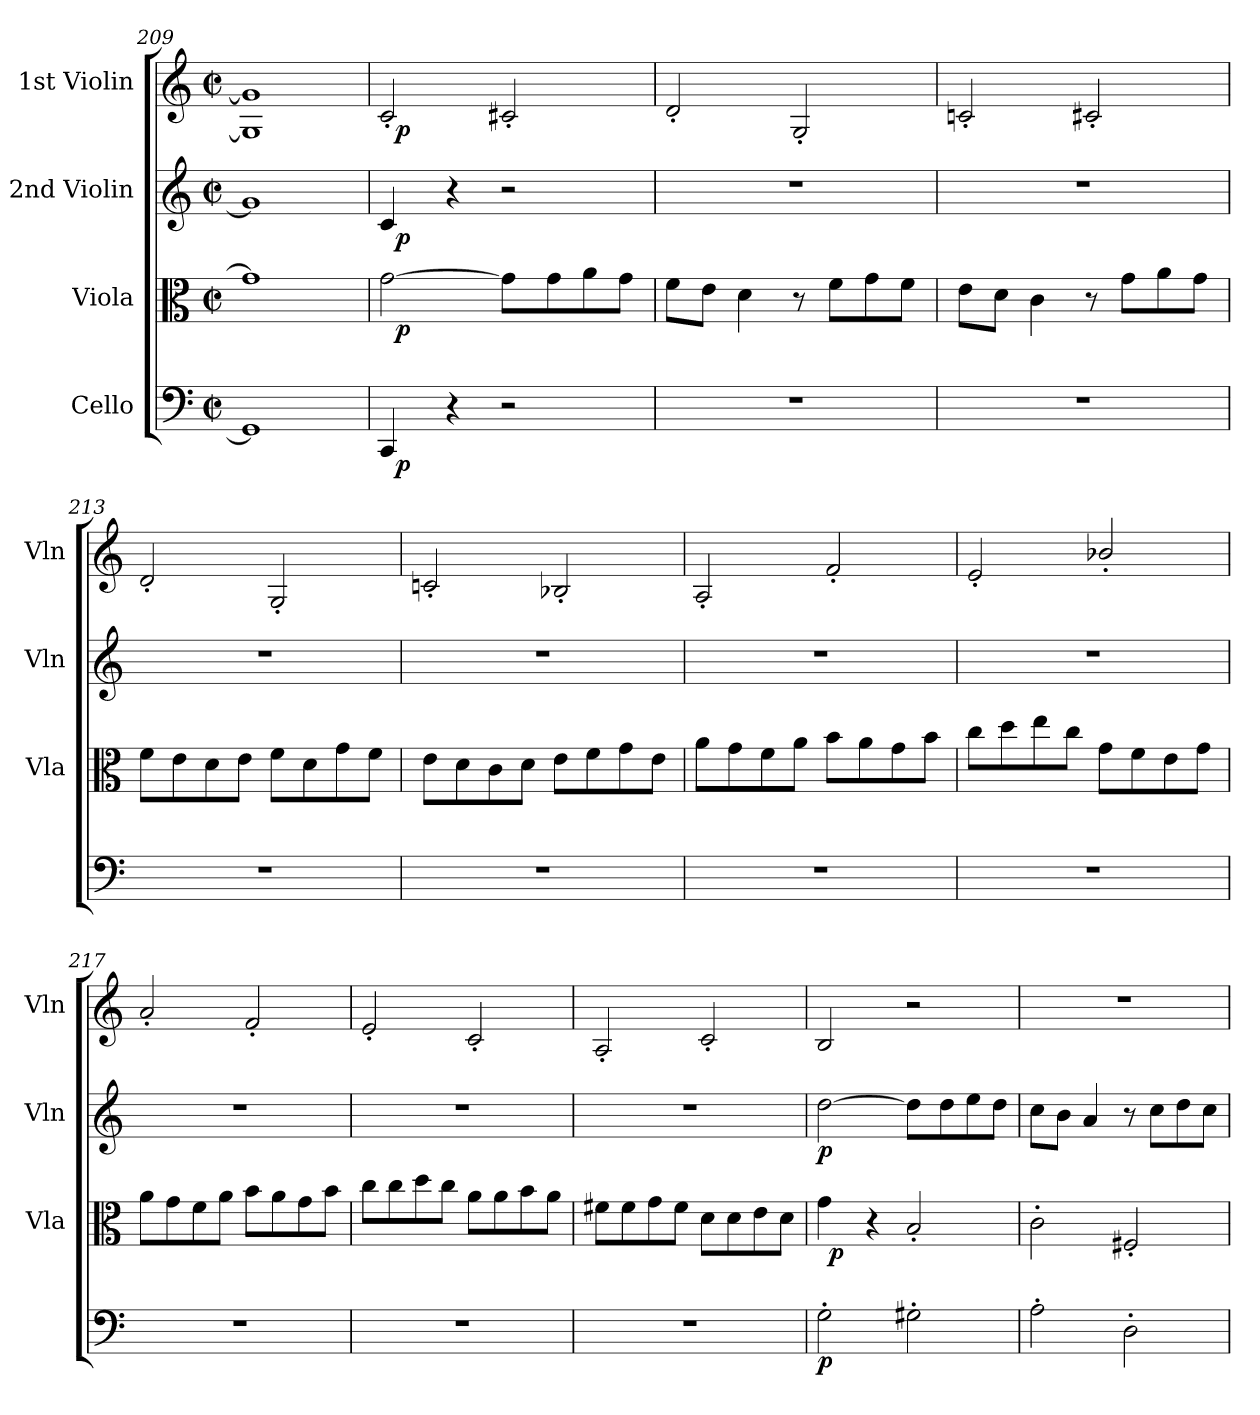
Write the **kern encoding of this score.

**kern	**dynam	**kern	**dynam	**kern	**dynam	**kern	**dynam
*part4	*part4	*part3	*part3	*part2	*part2	*part1	*part1
*staff4	*staff4	*staff3	*staff3	*staff2	*staff2	*staff1	*staff1
*I"Cello	*	*I"Viola	*	*I"2nd Violin	*	*I"1st Violin	*
*	*	*I'Vla	*	*I'Vln	*	*I'Vln	*
*clefF4	*	*clefC3	*	*clefG2	*	*clefG2	*
*k[]	*	*k[]	*	*k[]	*	*k[]	*
*C:	*	*C:	*	*C:	*	*C:	*
*M2/2	*	*M2/2	*	*M2/2	*	*M2/2	*
*met(c|)	*	*met(c|)	*	*met(c|)	*	*met(c|)	*
=209	=209	=209	=209	=209	=209	=209	=209
1GG]	.	1g]	.	1g]	.	1G] 1g]	.
=210	=210	=210	=210	=210	=210	=210	=210
*^	*	*^	*	*^	*	*^	*
4CC/	32ryy	.	[2g\	32ryy	.	4c/	32ryy	.	2c'</	32ryy	.
!	!	!LO:DY:b	!	!	!LO:DY:b	!	!	!LO:DY:b	!	!	!LO:DY:b
.	2ryy	p	.	2ryy	p	.	2ryy	p	.	2ryy	p
4r	.	.	.	.	.	4r	.	.	.	.	.
2r	.	.	8g\L]	.	.	2r	.	.	2c#X'</	.	.
.	4...ryy	.	.	4...ryy	.	.	4...ryy	.	.	4...ryy	.
.	.	.	8g\	.	.	.	.	.	.	.	.
.	.	.	8a\	.	.	.	.	.	.	.	.
.	.	.	8g\J	.	.	.	.	.	.	.	.
*v	*v	*	*	*	*	*v	*v	*	*v	*v	*
*	*	*v	*v	*	*	*	*	*
!!LO:LB:g=z
=211	=211	=211	=211	=211	=211	=211	=211
1r	.	8f\L	.	1r	.	2d'</	.
.	.	8e\J	.	.	.	.	.
.	.	4d\	.	.	.	.	.
.	.	8r	.	.	.	2G'</	.
.	.	8f\L	.	.	.	.	.
.	.	8g\	.	.	.	.	.
.	.	8f\J	.	.	.	.	.
=212	=212	=212	=212	=212	=212	=212	=212
1r	.	8e\L	.	1r	.	2cn'</	.
.	.	8d\J	.	.	.	.	.
.	.	4c\	.	.	.	.	.
.	.	8r	.	.	.	2c#X'</	.
.	.	8g\L	.	.	.	.	.
.	.	8a\	.	.	.	.	.
.	.	8g\J	.	.	.	.	.
=213	=213	=213	=213	=213	=213	=213	=213
1r	.	8f\L	.	1r	.	2d'</	.
.	.	8e\	.	.	.	.	.
.	.	8d\	.	.	.	.	.
.	.	8e\J	.	.	.	.	.
.	.	8f\L	.	.	.	2G'</	.
.	.	8d\	.	.	.	.	.
.	.	8g\	.	.	.	.	.
.	.	8f\J	.	.	.	.	.
=214	=214	=214	=214	=214	=214	=214	=214
1r	.	8e\L	.	1r	.	2cn'</	.
.	.	8d\	.	.	.	.	.
.	.	8c\	.	.	.	.	.
.	.	8d\J	.	.	.	.	.
.	.	8e\L	.	.	.	2B-X'</	.
.	.	8f\	.	.	.	.	.
.	.	8g\	.	.	.	.	.
.	.	8e\J	.	.	.	.	.
=215	=215	=215	=215	=215	=215	=215	=215
1r	.	8a\L	.	1r	.	2A'</	.
.	.	8g\	.	.	.	.	.
.	.	8f\	.	.	.	.	.
.	.	8a\J	.	.	.	.	.
.	.	8b\L	.	.	.	2f'</	.
.	.	8a\	.	.	.	.	.
.	.	8g\	.	.	.	.	.
.	.	8b\J	.	.	.	.	.
=216	=216	=216	=216	=216	=216	=216	=216
1r	.	8cc\L	.	1r	.	2e'</	.
.	.	8dd\	.	.	.	.	.
.	.	8ee\	.	.	.	.	.
.	.	8cc\J	.	.	.	.	.
.	.	8g\L	.	.	.	2b-X'>/	.
.	.	8f\	.	.	.	.	.
.	.	8e\	.	.	.	.	.
.	.	8g\J	.	.	.	.	.
=217	=217	=217	=217	=217	=217	=217	=217
1r	.	8a\L	.	1r	.	2a'</	.
.	.	8g\	.	.	.	.	.
.	.	8f\	.	.	.	.	.
.	.	8a\J	.	.	.	.	.
.	.	8b\L	.	.	.	2f'</	.
.	.	8a\	.	.	.	.	.
.	.	8g\	.	.	.	.	.
.	.	8b\J	.	.	.	.	.
=218	=218	=218	=218	=218	=218	=218	=218
1r	.	8cc\L	.	1r	.	2e'</	.
.	.	8cc\	.	.	.	.	.
.	.	8dd\	.	.	.	.	.
.	.	8cc\J	.	.	.	.	.
.	.	8a\L	.	.	.	2c'</	.
.	.	8a\	.	.	.	.	.
.	.	8b\	.	.	.	.	.
.	.	8a\J	.	.	.	.	.
!!LO:PB:g=z
=219	=219	=219	=219	=219	=219	=219	=219
1r	.	8f#X\L	.	1r	.	2A'</	.
.	.	8f#\	.	.	.	.	.
.	.	8g\	.	.	.	.	.
.	.	8f#\J	.	.	.	.	.
.	.	8d\L	.	.	.	2c'</	.
.	.	8d\	.	.	.	.	.
.	.	8e\	.	.	.	.	.
.	.	8d\J	.	.	.	.	.
=220	=220	=220	=220	=220	=220	=220	=220
!	!LO:DY:b	!	!	!	!LO:DY:b	!	!
*	*	*^	*	*	*	*	*
2G'>\	p	4g\	32ryy	.	[2dd\	p	2B/	.
!	!	!	!	!LO:DY:b	!	!	!	!
.	.	.	2ryy	p	.	.	.	.
.	.	4r	.	.	.	.	.	.
2G#X'>\	.	2B'</	.	.	8dd\L]	.	2r	.
.	.	.	4...ryy	.	.	.	.	.
.	.	.	.	.	8dd\	.	.	.
.	.	.	.	.	8ee\	.	.	.
.	.	.	.	.	8dd\J	.	.	.
*	*	*v	*v	*	*	*	*	*
=221	=221	=221	=221	=221	=221	=221	=221
2A'>\	.	2c'>\	.	8cc\L	.	1r	.
.	.	.	.	8b\J	.	.	.
.	.	.	.	4a/	.	.	.
2D'>\	.	2F#X'</	.	8r	.	.	.
.	.	.	.	8cc\L	.	.	.
.	.	.	.	8dd\	.	.	.
.	.	.	.	8cc\J	.	.	.
=	=	=	=	=	=	=	=
*-	*-	*-	*-	*-	*-	*-	*-
